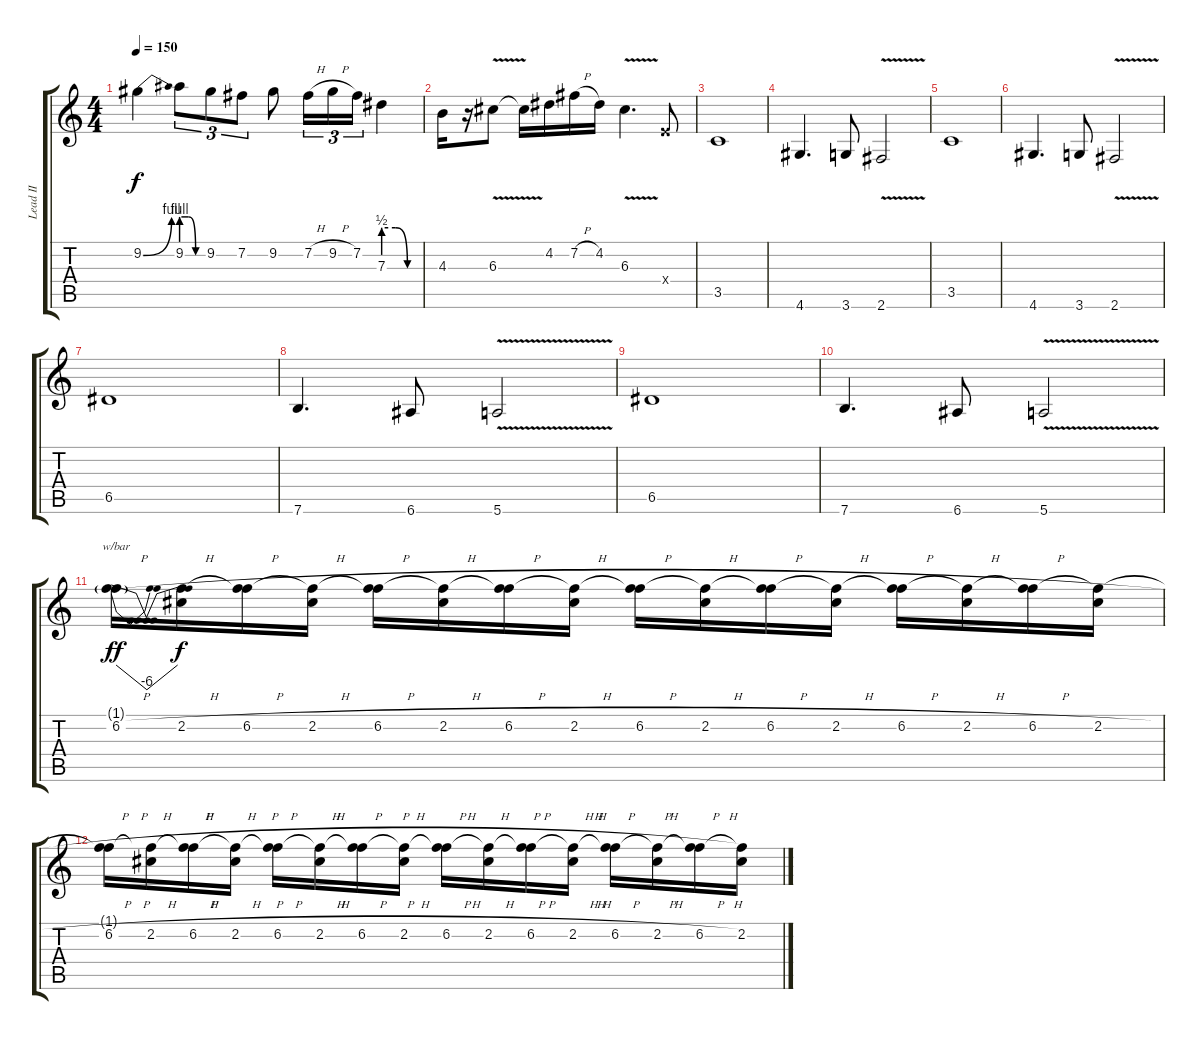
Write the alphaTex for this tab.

\track ("Lead II" "Lead II") {instrument overdrivenguitar}
\staff {score tabs}
\tuning (E4 B3 G3 D3 A2 E2) {hide}
\ts (4 4)
\tempo 150
\clef g2
\ks c
9.2{be (bend 0 0 60 4)}.4{dy f} 9.2{be (custom 0 4 20 4 40 0 60 0)}.8{tu (3 2)} 9.2.8{tu (3 2)} 7.2.8{tu (3 2)} 9.2.8 7.2{h}.16{tu (3 2)} 9.2{h}.16{tu (3 2)} 7.2.16{tu (3 2)} 7.3{be (custom 0 2 20 2 40 0 60 0)}.4 |
4.3.16 r.16 6.3{v}.8 6.3{t}.16 4.2.16 7.2{h}.16 4.2.16 6.3{v}.4{d} 2.4{x}.8 |
3.5.1 |
4.6.4{d} 3.6.8 2.6{v}.2 |
3.5.1 |
4.6.4{d} 3.6.8 2.6{v}.2 |
6.5.1 |
7.6.4{d} 6.6.8 5.6{v}.2 |
6.5.1 |
7.6.4{d} 6.6.8 5.6{v}.2 |
(1.1{g} 6.2{h}).16{tbe (dip default 0 0 30 -24 60 0) dy ff} (1.1{t} 2.2{h}).16{dy f} (1.1{t} 6.2{h}).16 (1.1{t} 2.2{h}).16 (1.1{t} 6.2{h}).16 (1.1{t} 2.2{h}).16 (1.1{t} 6.2{h}).16 (1.1{t} 2.2{h}).16 (1.1{t} 6.2{h}).16 (1.1{t} 2.2{h}).16 (1.1{t} 6.2{h}).16 (1.1{t} 2.2{h}).16 (1.1{t} 6.2{h}).16 (1.1{t} 2.2{h}).16 (1.1{t} 6.2{h}).16 (1.1{t} 2.2{h}).16 |
(1.1{t} 6.2{h}).16 (1.1{t} 2.2{h}).16 (1.1{t} 6.2{h}).16 (1.1{t} 2.2{h}).16 (1.1{t} 6.2{h}).16 (1.1{t} 2.2{h}).16 (1.1{t} 6.2{h}).16 (1.1{t} 2.2{h}).16 (1.1{t} 6.2{h}).16 (1.1{t} 2.2{h}).16 (1.1{t} 6.2{h}).16 (1.1{t} 2.2{h}).16 (1.1{t} 6.2{h}).16 (1.1{t} 2.2{h}).16 (1.1{t} 6.2{h}).16 (1.1{t} 2.2).16
